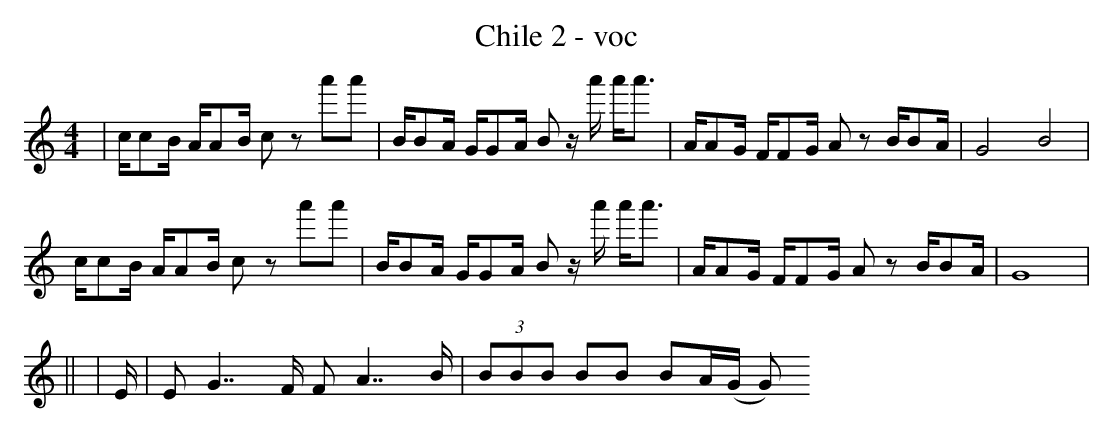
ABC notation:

X:1
T:Chile 2 - voc
M:4/4
L:1/8
K:em
| c/cB/ A/AB/ cz a'a' | B/BA/ G/GA/ Bz/ a'/ a'/a'3/ | A/AG/ F/FG/ Az B/BA/ | G4 B4 |
c/cB/ A/AB/ cz a'a' | B/BA/ G/GA/ Bz/ a'/ a'/a'3/  | A/AG/ F/FG/ Az B/BA/ | G8 |
||
|E/ |EG7/ F/ FA7/ B/ | (3 BBB BB BA/(G/ G/7/)
